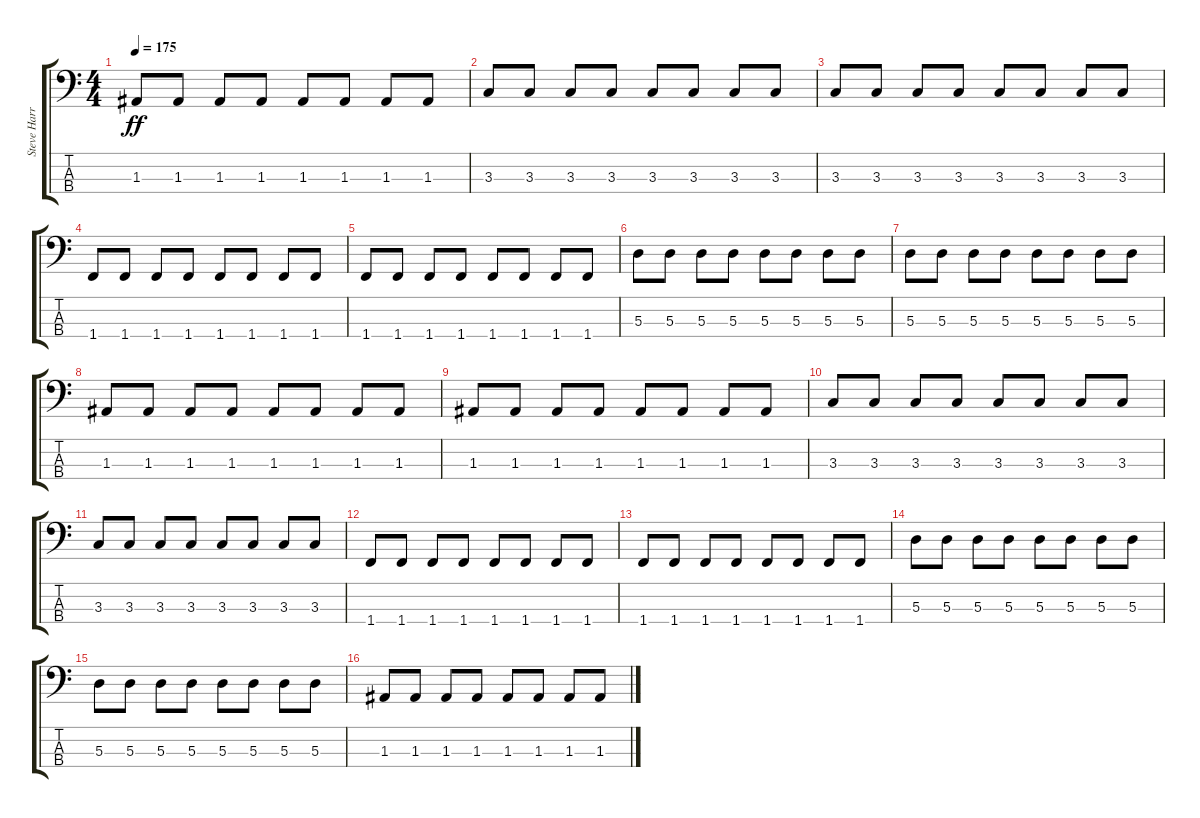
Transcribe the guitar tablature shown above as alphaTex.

\track ("Steve Harris" "Steve Harr") {instrument electricbassfinger}
\staff {score tabs}
\tuning (G2 D2 A1 E1) {hide}
\ts (4 4)
\tempo 175
\clef f4
\ks c
1.3.8{dy ff} 1.3.8 1.3.8 1.3.8 1.3.8 1.3.8 1.3.8 1.3.8 |
3.3.8 3.3.8 3.3.8 3.3.8 3.3.8 3.3.8 3.3.8 3.3.8 |
3.3.8 3.3.8 3.3.8 3.3.8 3.3.8 3.3.8 3.3.8 3.3.8 |
1.4.8 1.4.8 1.4.8 1.4.8 1.4.8 1.4.8 1.4.8 1.4.8 |
1.4.8 1.4.8 1.4.8 1.4.8 1.4.8 1.4.8 1.4.8 1.4.8 |
5.3.8 5.3.8 5.3.8 5.3.8 5.3.8 5.3.8 5.3.8 5.3.8 |
5.3.8 5.3.8 5.3.8 5.3.8 5.3.8 5.3.8 5.3.8 5.3.8 |
1.3.8 1.3.8 1.3.8 1.3.8 1.3.8 1.3.8 1.3.8 1.3.8 |
1.3.8 1.3.8 1.3.8 1.3.8 1.3.8 1.3.8 1.3.8 1.3.8 |
3.3.8 3.3.8 3.3.8 3.3.8 3.3.8 3.3.8 3.3.8 3.3.8 |
3.3.8 3.3.8 3.3.8 3.3.8 3.3.8 3.3.8 3.3.8 3.3.8 |
1.4.8 1.4.8 1.4.8 1.4.8 1.4.8 1.4.8 1.4.8 1.4.8 |
1.4.8 1.4.8 1.4.8 1.4.8 1.4.8 1.4.8 1.4.8 1.4.8 |
5.3.8 5.3.8 5.3.8 5.3.8 5.3.8 5.3.8 5.3.8 5.3.8 |
5.3.8 5.3.8 5.3.8 5.3.8 5.3.8 5.3.8 5.3.8 5.3.8 |
1.3.8 1.3.8 1.3.8 1.3.8 1.3.8 1.3.8 1.3.8 1.3.8
